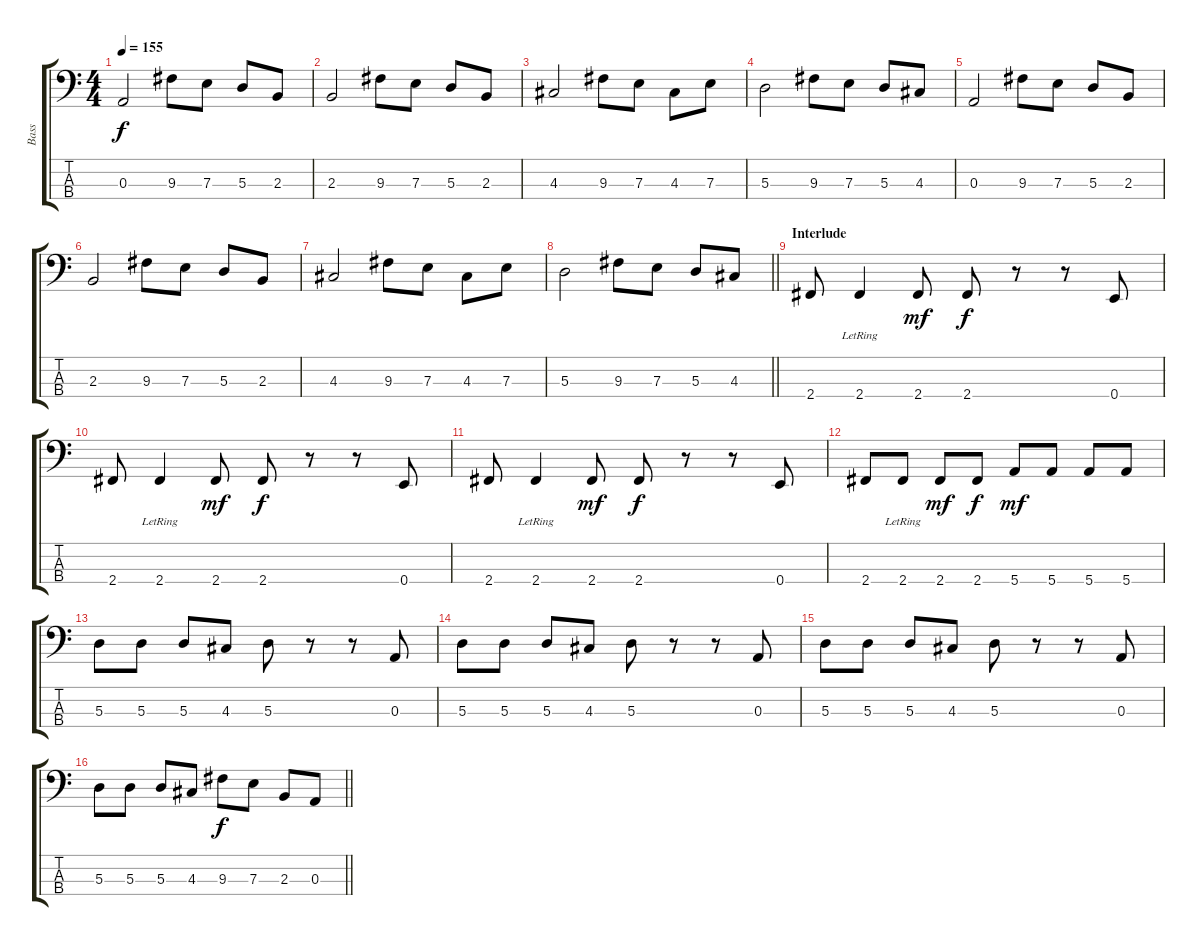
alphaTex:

\track ("Bass" "Bass") {instrument electricbassfinger}
\staff {score tabs}
\tuning (G2 D2 A1 E1) {hide}
\ts (4 4)
\tempo 155
\clef f4
\ks c
0.3.2{dy f} 9.3.8 7.3.8 5.3.8 2.3.8 |
2.3.2 9.3.8 7.3.8 5.3.8 2.3.8 |
4.3.2 9.3.8 7.3.8 4.3.8 7.3.8 |
5.3.2 9.3.8 7.3.8 5.3.8 4.3.8 |
0.3.2 9.3.8 7.3.8 5.3.8 2.3.8 |
2.3.2 9.3.8 7.3.8 5.3.8 2.3.8 |
4.3.2 9.3.8 7.3.8 4.3.8 7.3.8 |
\barLineRight lightlight
5.3.2 9.3.8 7.3.8 5.3.8 4.3.8 |
\section ("" "Interlude")
2.4.8 2.4{lr}.4 2.4.8{dy mf} 2.4.8{dy f} r.8 r.8 0.4.8 |
2.4.8 2.4{lr}.4 2.4.8{dy mf} 2.4.8{dy f} r.8 r.8 0.4.8 |
2.4.8 2.4{lr}.4 2.4.8{dy mf} 2.4.8{dy f} r.8 r.8 0.4.8 |
2.4.8 2.4{lr}.8 2.4.8{dy mf} 2.4.8{dy f} 5.4.8{dy mf} 5.4.8 5.4.8 5.4.8 |
5.3.8 5.3.8 5.3.8 4.3.8 5.3.8 r.8 r.8 0.3.8 |
5.3.8 5.3.8 5.3.8 4.3.8 5.3.8 r.8 r.8 0.3.8 |
5.3.8 5.3.8 5.3.8 4.3.8 5.3.8 r.8 r.8 0.3.8 |
\barLineRight lightlight
5.3.8 5.3.8 5.3.8 4.3.8 9.3.8{dy f} 7.3.8 2.3.8 0.3.8
